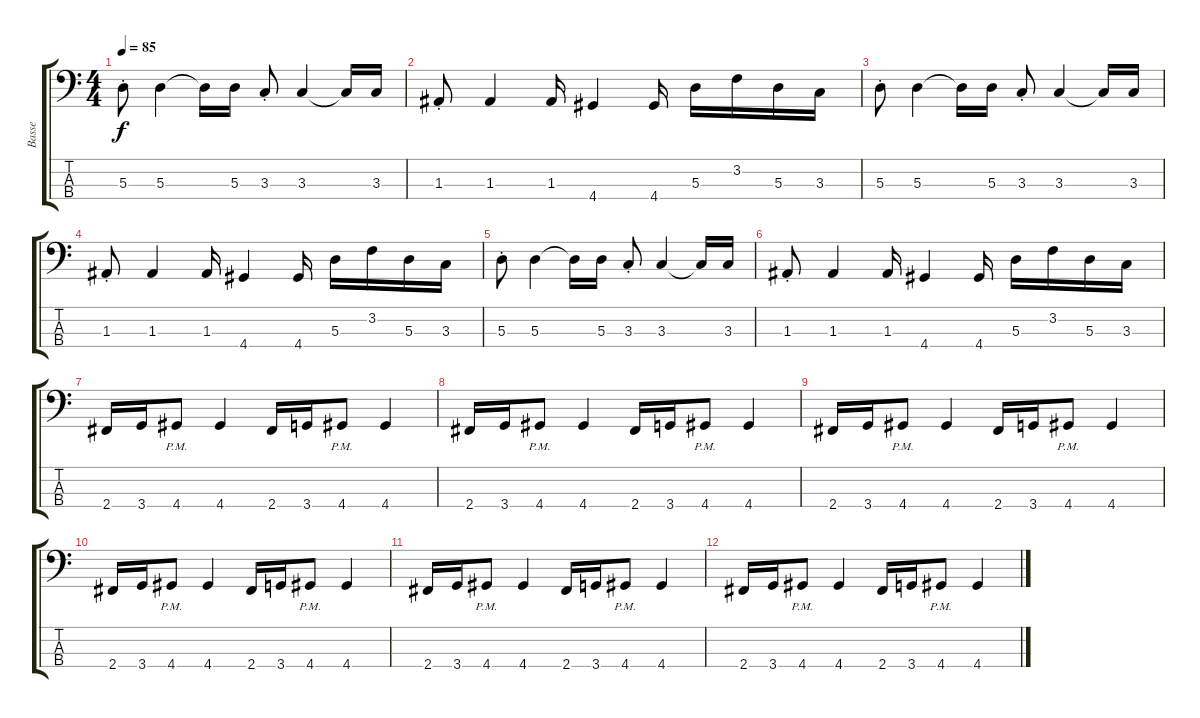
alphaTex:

\track ("Basse" "Basse") {instrument electricbassfinger}
\staff {score tabs}
\tuning (G2 D2 A1 E1) {hide}
\ts (4 4)
\tempo 85
\clef f4
\ks c
5.3{st}.8{dy f} 5.3.4 5.3{t}.16 5.3.16 3.3{st}.8 3.3.4 3.3{t}.16 3.3.16 |
1.3{st}.8 1.3.4 1.3.16 4.4.4 4.4.16 5.3.16 3.2.16 5.3.16 3.3.16 |
5.3{st}.8 5.3.4 5.3{t}.16 5.3.16 3.3{st}.8 3.3.4 3.3{t}.16 3.3.16 |
1.3{st}.8 1.3.4 1.3.16 4.4.4 4.4.16 5.3.16 3.2.16 5.3.16 3.3.16 |
5.3{st}.8 5.3.4 5.3{t}.16 5.3.16 3.3{st}.8 3.3.4 3.3{t}.16 3.3.16 |
1.3{st}.8 1.3.4 1.3.16 4.4.4 4.4.16 5.3.16 3.2.16 5.3.16 3.3.16 |
2.4.16 3.4.16 4.4{pm}.8 4.4.4 2.4.16 3.4.16 4.4{pm}.8 4.4.4 |
2.4.16 3.4.16 4.4{pm}.8 4.4.4 2.4.16 3.4.16 4.4{pm}.8 4.4.4 |
2.4.16 3.4.16 4.4{pm}.8 4.4.4 2.4.16 3.4.16 4.4{pm}.8 4.4.4 |
2.4.16 3.4.16 4.4{pm}.8 4.4.4 2.4.16 3.4.16 4.4{pm}.8 4.4.4 |
2.4.16 3.4.16 4.4{pm}.8 4.4.4 2.4.16 3.4.16 4.4{pm}.8 4.4.4 |
2.4.16 3.4.16 4.4{pm}.8 4.4.4 2.4.16 3.4.16 4.4{pm}.8 4.4.4
